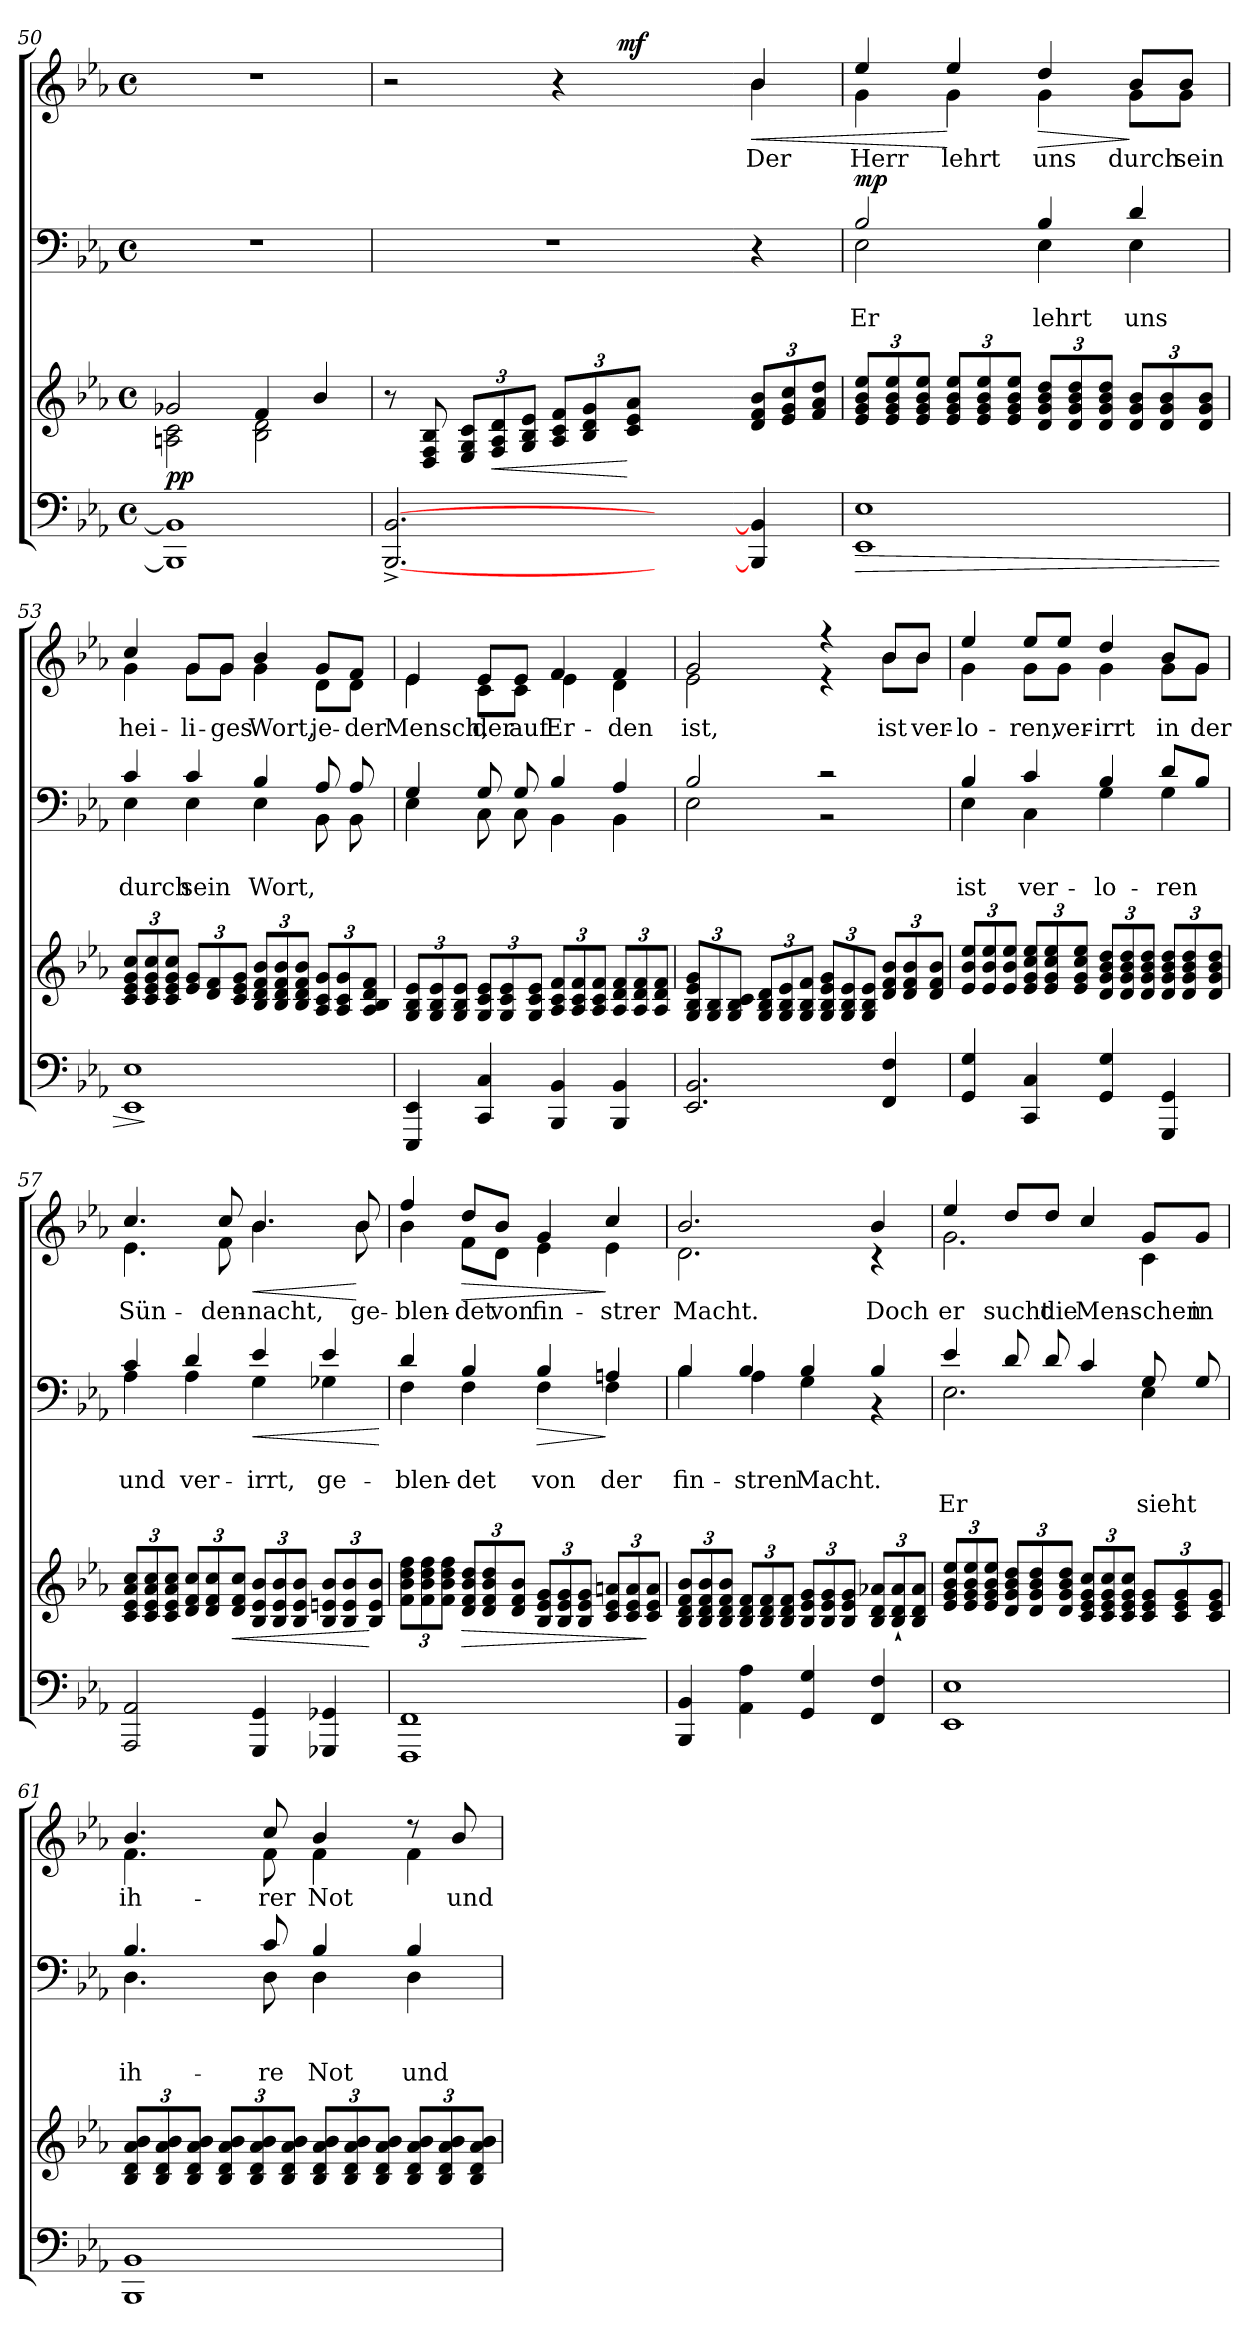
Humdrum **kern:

**kern	**kern	**dynam	**kern	**text	**text	**text	**dynam	**kern	**text	**dynam
*part3	*part3	*part3	*part2	*part2	*part2	*part2	*part2	*part1	*part1	*part1
*staff4	*staff3	*staff3/4	*staff2	*staff2	*staff2	*staff2	*staff2	*staff1	*staff1	*staff1
*clefF4	*clefG2	*	*clefF4	*	*	*	*	*clefG2	*	*
*k[b-e-a-]	*k[b-e-a-]	*	*k[b-e-a-]	*	*	*	*	*k[b-e-a-]	*	*
*c:	*c:	*	*c:	*	*	*	*	*c:	*	*
*M4/4	*M4/4	*	*M4/4	*	*	*	*	*M4/4	*	*
*met(c)	*met(c)	*	*met(c)	*	*	*	*	*met(c)	*	*
=50	=50	=50	=50	=50	=50	=50	=50	=50	=50	=50
*	*^	*	*	*	*	*	*	*	*	*
!	!	!	!LO:DY:b	!	!	!	!	!	!	!	!
1BBB-] 1BB-]	2g-X/	2An\ 2c\	pp	1r	.	.	.	.	1r	.	.
.	4f/	2B-\ 2d\	.	.	.	.	.	.	.	.	.
.	4b-/	.	.	.	.	.	.	.	.	.	.
*	*v	*v	*	*	*	*	*	*	*	*	*
=50X4	=50X4	=50X4	=50X4	=50X4	=50X4	=50X4	=50X4	=50X4	=50X4	=50X4
!	!	!	!LO:N:vis=1	!	!	!	!	!	!	!
*	*	*	*	*	*	*	*	*^	*	*
*	*	*	*	*	*	*	*	*	*^	*	*
[2.BBB-/^< [2.BB-/^<	8r	.	1r	.	.	.	.	2r	2ryy	2ryy	.	.
.	8D/ 8F/ 8B-/	.	.	.	.	.	.	.	.	.	.	.
.	12E-/ 12G/ 12c/L	.	.	.	.	.	.	.	.	.	.	.
!	!	!LO:HP:b	!	!	!	!	!	!	!	!	!	!
.	12F/ 12A-/ 12d/	<	.	.	.	.	.	.	.	.	.	.
.	12G/ 12B-/ 12e-/J	.	.	.	.	.	.	.	.	.	.	.
.	12A-/ 12c/ 12f/L	.	.	.	.	.	.	4r	4ryy	8ryy	.	.
.	12B-/ 12d/ 12g/	.	.	.	.	.	.	.	.	.	.	.
.	.	.	.	.	.	.	.	.	.	32ryy	.	.
!	!	!	!	!	!	!	!	!	!	!	!	!LO:DY:a
.	.	.	.	.	.	.	.	.	.	4ryy	.	mf
.	12c/ 12e-/ 12a-/J	[	.	.	.	.	.	.	.	.	.	.
4ryy	4ryy	.	.	.	.	.	.	4ryy	4ryy	.	.	.
.	.	.	.	.	.	.	.	.	.	16.ryy	.	.
!!LO:PB:g=z
=51-	=51-	=51-	=51-	=51-	=51-	=51-	=51-	=51-	=51-	=51-	=51-	=51-
!	!	!	!	!	!	!	!	!	!	!	!LO:LY:b	!LO:HP:b
*	*	*	*	*	*	*	*	*	*v	*v	*	*
4BBB-/] 4BB-/]	12d/ 12f/ 12b-/L	.	4r	.	.	.	.	4b-/	4b-\	Der	<
.	12e-/ 12g/ 12cc/	.	.	.	.	.	.	.	.	.	.
.	12f/ 12a-/ 12dd/J	.	.	.	.	.	.	.	.	.	.
=52	=52	=52	=52	=52	=52	=52	=52	=52	=52	=52	=52
!	!	!LO:HP:b=2	!	!	!LO:LY:a	!	!LO:DY:b	!	!	!LO:LY:b	!
*	*	*	*^	*	*	*	*	*	*	*	*
1EE- 1E-	12e-/ 12g/ 12b-/ 12ee-/L	>	2B-/	2E-\	.	Er	.	mp	4ee-/	4g\	Herr	.
.	12e-/ 12g/ 12b-/ 12ee-/	.	.	.	.	.	.	.	.	.	.	.
.	12e-/ 12g/ 12b-/ 12ee-/J	.	.	.	.	.	.	.	.	.	.	.
!	!	!	!	!	!	!	!	!	!	!	!LO:LY:b	!
.	12e-/ 12g/ 12b-/ 12ee-/L	.	.	.	.	.	.	.	4ee-/	4g\	lehrt	[
.	12e-/ 12g/ 12b-/ 12ee-/	.	.	.	.	.	.	.	.	.	.	.
.	12e-/ 12g/ 12b-/ 12ee-/J	.	.	.	.	.	.	.	.	.	.	.
!	!	!	!	!	!	!LO:LY:a	!	!	!	!	!LO:LY:b	!LO:HP:b
.	12d/ 12g/ 12b-/ 12dd/L	.	4B-/	4E-\	.	lehrt	.	.	4dd/	4g\	uns	>
.	12d/ 12g/ 12b-/ 12dd/	.	.	.	.	.	.	.	.	.	.	.
.	12d/ 12g/ 12b-/ 12dd/J	.	.	.	.	.	.	.	.	.	.	.
!	!	!	!	!	!	!LO:LY:a	!	!	!	!	!LO:LY:b	!
.	12d/ 12g/ 12b-/L	.	4d/	4E-\	.	uns	.	.	8b-/L	8g\L	durch	]
.	12d/ 12g/ 12b-/	.	.	.	.	.	.	.	.	.	.	.
!	!	!	!	!	!	!	!	!	!	!	!LO:LY:b	!
.	.	.	.	.	.	.	.	.	8b-/J	8g\J	sein	.
.	12d/ 12g/ 12b-/J	.	.	.	.	.	.	.	.	.	.	.
=53	=53	=53	=53	=53	=53	=53	=53	=53	=53	=53	=53	=53
!	!	!	!	!	!	!LO:LY:a	!	!	!	!	!LO:LY:b	!
1EE- 1E-	12c/ 12e-/ 12g/ 12cc/L	.	4c/	4E-\	.	durch	.	.	4cc/	4g\	hei-	.
.	12c/ 12e-/ 12g/ 12cc/	]	.	.	.	.	.	.	.	.	.	.
.	12c/ 12e-/ 12g/ 12cc/J	.	.	.	.	.	.	.	.	.	.	.
!	!	!	!	!	!	!LO:LY:a	!	!	!	!	!LO:LY:b	!
.	12e-/ 12g/L	.	4c/	4E-\	.	sein	.	.	8g/L	8g\L	-li-	.
.	12d/ 12f/	.	.	.	.	.	.	.	.	.	.	.
!	!	!	!	!	!	!	!	!	!	!	!LO:LY:b	!
.	.	.	.	.	.	.	.	.	8g/J	8g\J	-ges	.
.	12c/ 12e-/ 12g/J	.	.	.	.	.	.	.	.	.	.	.
!	!	!	!	!	!	!LO:LY:a	!	!	!	!	!LO:LY:b	!
.	12B-/ 12d/ 12f/ 12b-/L	.	4B-/	4E-\	.	Wort,	.	.	4b-/	4g\	Wort,	.
.	12B-/ 12d/ 12f/ 12b-/	.	.	.	.	.	.	.	.	.	.	.
.	12B-/ 12d/ 12f/ 12b-/J	.	.	.	.	.	.	.	.	.	.	.
!	!	!	!	!	!	!	!	!	!	!	!LO:LY:b	!
.	12A-/ 12c/ 12g/L	.	8A-/	8BB-\	.	.	.	.	8g/L	8d\L	je-	.
.	12A-/ 12c/ 12g/	.	.	.	.	.	.	.	.	.	.	.
!	!	!	!	!	!	!	!	!	!	!	!LO:LY:b	!
.	.	.	8A-/	8BB-\	.	.	.	.	8f/J	8d\J	-der	.
.	12A-/ 12B-/ 12d/ 12f/J	.	.	.	.	.	.	.	.	.	.	.
=54	=54	=54	=54	=54	=54	=54	=54	=54	=54	=54	=54	=54
!	!	!	!	!	!	!	!	!	!	!	!LO:LY:b	!
4EEE-/ 4EE-/	12G/ 12B-/ 12e-/L	.	4G/	4E-\	.	.	.	.	4e-/	4e-\	Mensch,	.
.	12G/ 12B-/ 12e-/	.	.	.	.	.	.	.	.	.	.	.
.	12G/ 12B-/ 12e-/J	.	.	.	.	.	.	.	.	.	.	.
!	!	!	!	!	!	!	!	!	!	!	!LO:LY:b	!
4CC/ 4C/	12G/ 12c/ 12e-/L	.	8G/	8C\	.	.	.	.	8e-/L	8c\L	der	.
.	12G/ 12c/ 12e-/	.	.	.	.	.	.	.	.	.	.	.
!	!	!	!	!	!	!	!	!	!	!	!LO:LY:b	!
.	.	.	8G/	8C\	.	.	.	.	8e-/J	8c\J	auf	.
.	12G/ 12c/ 12e-/J	.	.	.	.	.	.	.	.	.	.	.
!	!	!	!	!	!	!	!	!	!	!	!LO:LY:b	!
4BBB-/ 4BB-/	12A-/ 12c/ 12f/L	.	4B-/	4BB-\	.	.	.	.	4f/	4e-\	Er-	.
.	12A-/ 12c/ 12f/	.	.	.	.	.	.	.	.	.	.	.
.	12A-/ 12c/ 12f/J	.	.	.	.	.	.	.	.	.	.	.
!	!	!	!	!	!	!	!	!	!	!	!LO:LY:b	!
4BBB-/ 4BB-/	12A-/ 12d/ 12f/L	.	4A-/	4BB-\	.	.	.	.	4f/	4d\	-den	.
.	12A-/ 12d/ 12f/	.	.	.	.	.	.	.	.	.	.	.
.	12A-/ 12d/ 12f/J	.	.	.	.	.	.	.	.	.	.	.
!!LO:LB:g=z	!!
=55	=55	=55	=55	=55	=55	=55	=55	=55	=55	=55	=55	=55
!	!	!	!	!	!	!	!	!	!	!	!LO:LY:b	!
2.EE-/ 2.BB-/	12G/ 12B-/ 12e-/ 12g/L	.	2B-/	2E-\	.	.	.	.	2g/	2e-\	ist,	.
.	12G/ 12B-/	.	.	.	.	.	.	.	.	.	.	.
.	12G/ 12B-/ 12c/J	.	.	.	.	.	.	.	.	.	.	.
.	12G/ 12B-/ 12d/L	.	.	.	.	.	.	.	.	.	.	.
.	12G/ 12B-/ 12e-/	.	.	.	.	.	.	.	.	.	.	.
.	12G/ 12B-/ 12f/J	.	.	.	.	.	.	.	.	.	.	.
.	12G/ 12B-/ 12e-/ 12g/L	.	2r	2r	.	.	.	.	4r	4r	.	.
.	12G/ 12B-/ 12e-/	.	.	.	.	.	.	.	.	.	.	.
.	12G/ 12B-/ 12e-/J	.	.	.	.	.	.	.	.	.	.	.
!	!	!	!	!	!	!	!	!	!	!	!LO:LY:b	!
4FF/ 4F/	12d/ 12f/ 12b-/L	.	.	.	.	.	.	.	8b-/L	8b-\L	ist	.
.	12d/ 12f/ 12b-/	.	.	.	.	.	.	.	.	.	.	.
!	!	!	!	!	!	!	!	!	!	!	!LO:LY:b	!
.	.	.	.	.	.	.	.	.	8b-/J	8b-\J	ver-	.
.	12d/ 12f/ 12b-/J	.	.	.	.	.	.	.	.	.	.	.
=56	=56	=56	=56	=56	=56	=56	=56	=56	=56	=56	=56	=56
!	!	!	!	!	!	!LO:LY:a	!	!	!	!	!LO:LY:b	!
4GG/ 4G/	12e-/ 12b-/ 12ee-/L	.	4B-/	4E-\	.	ist	.	.	4ee-/	4g\	-lo-	.
.	12e-/ 12b-/ 12ee-/	.	.	.	.	.	.	.	.	.	.	.
.	12e-/ 12b-/ 12ee-/J	.	.	.	.	.	.	.	.	.	.	.
!	!	!	!	!	!	!LO:LY:a	!	!	!	!	!LO:LY:b	!
4CC/ 4C/	12e-/ 12g/ 12cc/ 12ee-/L	.	4c/	4C\	.	ver-	.	.	8ee-/L	8g\L	-ren,	.
.	12e-/ 12g/ 12cc/ 12ee-/	.	.	.	.	.	.	.	.	.	.	.
!	!	!	!	!	!	!	!	!	!	!	!LO:LY:b	!
.	.	.	.	.	.	.	.	.	8ee-/J	8g\J	ver-	.
.	12e-/ 12g/ 12cc/ 12ee-/J	.	.	.	.	.	.	.	.	.	.	.
!	!	!	!	!	!	!LO:LY:a	!	!	!	!	!LO:LY:b	!
4GG/ 4G/	12d/ 12g/ 12b-/ 12dd/L	.	4B-/	4G\	.	-lo-	.	.	4dd/	4g\	-irrt	.
.	12d/ 12g/ 12b-/ 12dd/	.	.	.	.	.	.	.	.	.	.	.
.	12d/ 12g/ 12b-/ 12dd/J	.	.	.	.	.	.	.	.	.	.	.
!	!	!	!	!	!	!LO:LY:a	!	!	!	!	!LO:LY:b	!
4GGG/ 4GG/	12d/ 12g/ 12b-/ 12dd/L	.	8d/L	4G\	.	-ren	.	.	8b-/L	8g\L	in	.
.	12d/ 12g/ 12b-/ 12dd/	.	.	.	.	.	.	.	.	.	.	.
!	!	!	!	!	!	!	!	!	!	!	!LO:LY:b	!
.	.	.	8B-/J	.	.	.	.	.	8g/J	8g\J	der	.
.	12d/ 12g/ 12b-/ 12dd/J	.	.	.	.	.	.	.	.	.	.	.
=57	=57	=57	=57	=57	=57	=57	=57	=57	=57	=57	=57	=57
!	!	!	!	!	!	!LO:LY:a	!	!	!	!	!LO:LY:b	!
2AAA-/ 2AA-/	12c/ 12e-/ 12a-/ 12cc/L	.	4c/	4A-\	.	und	.	.	4.cc/	4.e-\	Sün-	.
.	12c/ 12e-/ 12a-/ 12cc/	.	.	.	.	.	.	.	.	.	.	.
.	12c/ 12e-/ 12a-/ 12cc/J	.	.	.	.	.	.	.	.	.	.	.
!	!	!	!	!	!	!LO:LY:a	!	!	!	!	!	!
.	12d/ 12f/ 12cc/L	.	4d/	4A-\	.	ver-	.	.	.	.	.	.
.	12d/ 12f/ 12cc/	.	.	.	.	.	.	.	.	.	.	.
!	!	!	!	!	!	!	!	!	!	!	!LO:LY:b	!
.	.	.	.	.	.	.	.	.	8cc/	8f\	-den-	.
!	!	!LO:HP:b	!	!	!	!	!	!	!	!	!	!
.	12d/ 12f/ 12cc/J	<	.	.	.	.	.	.	.	.	.	.
!	!	!	!	!	!	!LO:LY:a	!	!LO:HP:b	!	!	!LO:LY:b	!LO:HP:b
4GGG/ 4GG/	12B-/ 12e-/ 12b-/L	.	4e-/	4G\	.	-irrt,	.	<	4.b-/	4.b-\	-nacht,	<
.	12B-/ 12e-/ 12b-/	.	.	.	.	.	.	.	.	.	.	.
.	12B-/ 12e-/ 12b-/J	.	.	.	.	.	.	.	.	.	.	.
!	!	!	!	!	!	!LO:LY:a	!	!	!	!	!	!
4GGG-X/ 4GG-X/	12B-/ 12en/ 12b-/L	.	4e-/	4G-X\	.	ge-	.	.	.	.	.	.
.	12B-/ 12e/ 12b-/	.	.	.	.	.	.	.	.	.	.	.
!	!	!	!	!	!	!	!	!	!	!	!LO:LY:b	!
.	.	.	.	.	.	.	.	.	8b-/	8b-\	ge-	[
.	12B-/ 12e/ 12b-/J	[	.	.	.	.	.	.	.	.	.	.
*	*	*	*v	*v	*	*	*	*	*	*	*	*
*	*	*	*	*	*	*	*	*v	*v	*	*
.	.	.	.	.	.	.	[	.	.	.
!!LO:LB:g=z
=58	=58	=58	=58	=58	=58	=58	=58	=58	=58	=58
!	!	!	!	!	!LO:LY:a	!	!	!	!LO:LY:b	!
*	*	*	*^	*	*	*	*	*^	*	*
1FFF 1FF	12f\ 12b-\ 12dd\ 12ff\L	.	4d/	4F\	.	-blen-	.	.	4ff/	4b-\	-blen-	.
.	12f\ 12b-\ 12dd\ 12ff\	.	.	.	.	.	.	.	.	.	.	.
.	12f\ 12b-\ 12dd\ 12ff\J	.	.	.	.	.	.	.	.	.	.	.
!	!	!LO:HP:b	!	!	!	!LO:LY:a	!	!	!	!	!LO:LY:b	!LO:HP:b
.	12d/ 12f/ 12b-/ 12dd/L	>	4B-/	4F\	.	-det	.	.	8dd/L	8f\L	-det	>
.	12d/ 12f/ 12b-/ 12dd/	.	.	.	.	.	.	.	.	.	.	.
!	!	!	!	!	!	!	!	!	!	!	!LO:LY:b	!
.	.	.	.	.	.	.	.	.	8b-/J	8d\J	von	.
.	12d/ 12f/ 12b-/J	.	.	.	.	.	.	.	.	.	.	.
!	!	!	!	!	!	!LO:LY:a	!	!LO:HP:b	!	!	!LO:LY:b	!
.	12B-/ 12e-/ 12g/L	.	4B-/	4F\	.	von	.	>	4g/	4e-\	fin-	.
.	12B-/ 12e-/ 12g/	.	.	.	.	.	.	.	.	.	.	.
.	12B-/ 12e-/ 12g/J	.	.	.	.	.	.	.	.	.	.	.
!	!	!	!	!	!	!LO:LY:a	!	!	!	!	!LO:LY:b	!
.	12c/ 12e-/ 12an/L	.	4An/	4F\	.	der	.	]	4cc/	4e-\	-strer	]
.	12c/ 12e-/ 12a/	.	.	.	.	.	.	.	.	.	.	.
.	12c/ 12e-/ 12a/J	]	.	.	.	.	.	.	.	.	.	.
=59	=59	=59	=59	=59	=59	=59	=59	=59	=59	=59	=59	=59
!	!	!	!	!	!	!LO:LY:a	!	!	!	!	!LO:LY:b	!
4BBB-/ 4BB-/	12B-/ 12d/ 12f/ 12b-/L	.	4B-/	4B-\	.	fin-	.	.	2.b-/	2.d\	Macht.	.
.	12B-/ 12d/ 12f/ 12b-/	.	.	.	.	.	.	.	.	.	.	.
.	12B-/ 12d/ 12f/ 12b-/J	.	.	.	.	.	.	.	.	.	.	.
!	!	!	!	!	!	!LO:LY:a	!	!	!	!	!	!
4AA-\ 4A-\	12B-/ 12d/ 12f/L	.	4B-/	4A-\	.	-stren	.	.	.	.	.	.
.	12B-/ 12d/ 12f/	.	.	.	.	.	.	.	.	.	.	.
.	12B-/ 12d/ 12f/J	.	.	.	.	.	.	.	.	.	.	.
!	!	!	!	!	!	!LO:LY:a	!	!	!	!	!	!
4GG/ 4G/	12B-/ 12e-/ 12g/L	.	4B-/	4G\	.	Macht.	.	.	.	.	.	.
.	12B-/ 12e-/ 12g/	.	.	.	.	.	.	.	.	.	.	.
.	12B-/ 12e-/ 12g/J	.	.	.	.	.	.	.	.	.	.	.
!	!	!	!	!	!	!	!	!	!	!	!LO:LY:b	!
4FF/ 4F/	12B-/ 12d/ 12a-X/L	.	4B-/	4r	.	.	.	.	4b-/	4rc	Doch	.
.	12B-/`< 12d/`< 12a-/`<	.	.	.	.	.	.	.	.	.	.	.
.	12B-/ 12d/ 12a-/J	.	.	.	.	.	.	.	.	.	.	.
=60	=60	=60	=60	=60	=60	=60	=60	=60	=60	=60	=60	=60
!	!	!	!	!	!	!	!LO:LY:b	!	!	!	!LO:LY:b	!
1EE- 1E-	12e-/ 12g/ 12b-/ 12ee-/L	.	4e-/	2.E-\	.	.	Er	.	4ee-/	2.g\	er	.
.	12e-/ 12g/ 12b-/ 12ee-/	.	.	.	.	.	.	.	.	.	.	.
.	12e-/ 12g/ 12b-/ 12ee-/J	.	.	.	.	.	.	.	.	.	.	.
!	!	!	!	!	!	!	!	!	!	!	!LO:LY:b	!
.	12d/ 12g/ 12b-/ 12dd/L	.	8d/	.	.	.	.	.	8dd/L	.	sucht	.
.	12d/ 12g/ 12b-/ 12dd/	.	.	.	.	.	.	.	.	.	.	.
!	!	!	!	!	!	!	!	!	!	!	!LO:LY:b	!
.	.	.	8d/	.	.	.	.	.	8dd/J	.	die	.
.	12d/ 12g/ 12b-/ 12dd/J	.	.	.	.	.	.	.	.	.	.	.
!	!	!	!	!	!	!	!	!	!	!	!LO:LY:b	!
.	12c/ 12e-/ 12g/ 12cc/L	.	4c/	.	.	.	.	.	4cc/	.	Men-	.
.	12c/ 12e-/ 12g/ 12cc/	.	.	.	.	.	.	.	.	.	.	.
.	12c/ 12e-/ 12g/ 12cc/J	.	.	.	.	.	.	.	.	.	.	.
!	!	!	!	!	!	!	!LO:LY:b	!	!	!	!LO:LY:b	!
.	12c/ 12e-/ 12g/L	.	8G/	4E-\	.	.	sieht	.	8g/L	4c\	-schen	.
.	12c/ 12e-/ 12g/	.	.	.	.	.	.	.	.	.	.	.
!	!	!	!	!	!	!	!	!	!	!	!LO:LY:b	!
.	.	.	8G/	.	.	.	.	.	8g/J	.	in	.
.	12c/ 12e-/ 12g/J	.	.	.	.	.	.	.	.	.	.	.
!!LO:PB:g=z	!!
=61	=61	=61	=61	=61	=61	=61	=61	=61	=61	=61	=61	=61
!	!	!	!	!	!	!	!LO:LY:b	!	!	!	!LO:LY:b	!
1BBB- 1BB-	12B-/ 12d/ 12a-/ 12b-/L	.	4.B-/	4.D\	.	.	ih-	.	4.b-/	4.f\	ih-	.
.	12B-/ 12d/ 12a-/ 12b-/	.	.	.	.	.	.	.	.	.	.	.
.	12B-/ 12d/ 12a-/ 12b-/J	.	.	.	.	.	.	.	.	.	.	.
.	12B-/ 12d/ 12a-/ 12b-/L	.	.	.	.	.	.	.	.	.	.	.
.	12B-/ 12d/ 12a-/ 12b-/	.	.	.	.	.	.	.	.	.	.	.
!	!	!	!	!	!	!	!LO:LY:b	!	!	!	!LO:LY:b	!
.	.	.	8c/	8D\	.	.	-re	.	8cc/	8f\	-rer	.
.	12B-/ 12d/ 12a-/ 12b-/J	.	.	.	.	.	.	.	.	.	.	.
!	!	!	!	!	!	!	!LO:LY:b	!	!	!	!LO:LY:b	!
.	12B-/ 12d/ 12a-/ 12b-/L	.	4B-/	4D\	.	.	Not	.	4b-/	4f\	Not	.
.	12B-/ 12d/ 12a-/ 12b-/	.	.	.	.	.	.	.	.	.	.	.
.	12B-/ 12d/ 12a-/ 12b-/J	.	.	.	.	.	.	.	.	.	.	.
!	!	!	!	!	!	!	!LO:LY:b	!	!	!	!	!
.	12B-/ 12d/ 12a-/ 12b-/L	.	4B-/	4D\	.	.	und	.	8rdd	4f\	.	.
.	12B-/ 12d/ 12a-/ 12b-/	.	.	.	.	.	.	.	.	.	.	.
!	!	!	!	!	!	!	!	!	!	!	!LO:LY:b	!
.	.	.	.	.	.	.	.	.	8b-/	.	und	.
.	12B-/ 12d/ 12a-/ 12b-/J	.	.	.	.	.	.	.	.	.	.	.
*	*	*	*v	*v	*	*	*	*	*	*	*	*
*	*	*	*	*	*	*	*	*v	*v	*	*
=	=	=	=	=	=	=	=	=	=	=
*-	*-	*-	*-	*-	*-	*-	*-	*-	*-	*-
